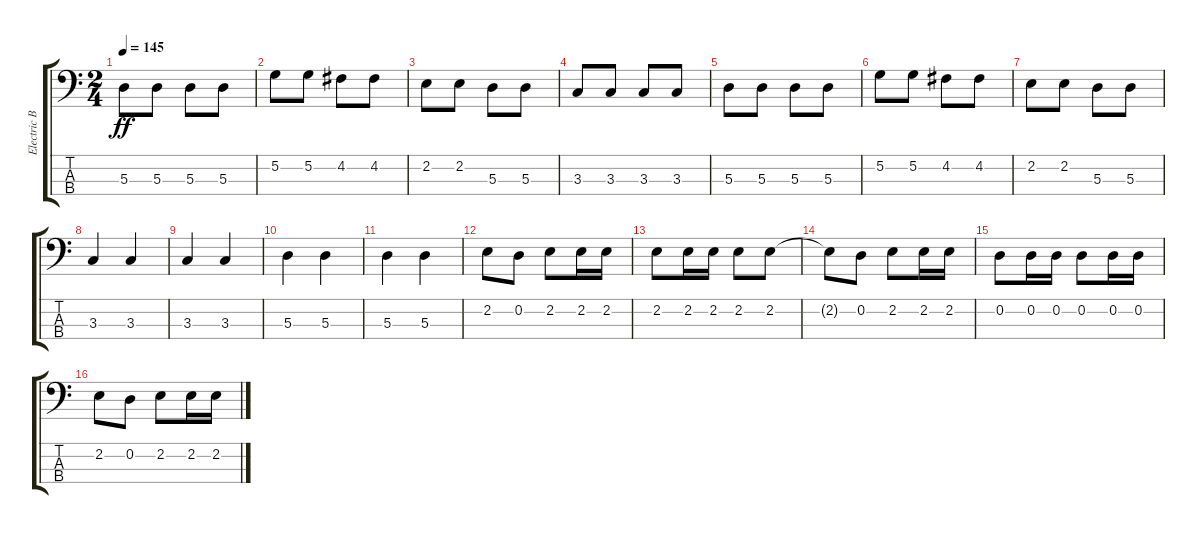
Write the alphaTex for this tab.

\track ("Electric Bass" "Electric B") {instrument electricbasspick}
\staff {score tabs}
\tuning (G2 D2 A1 E1) {hide}
\ts (2 4)
\tempo 145
\clef f4
\ks c
5.3.8{dy ff} 5.3.8 5.3.8 5.3.8 |
5.2.8 5.2.8 4.2.8 4.2.8 |
2.2.8 2.2.8 5.3.8 5.3.8 |
3.3.8 3.3.8 3.3.8 3.3.8 |
5.3.8 5.3.8 5.3.8 5.3.8 |
5.2.8 5.2.8 4.2.8 4.2.8 |
2.2.8 2.2.8 5.3.8 5.3.8 |
3.3.4 3.3.4 |
3.3.4 3.3.4 |
5.3.4 5.3.4 |
5.3.4 5.3.4 |
2.2.8 0.2.8 2.2.8 2.2.16 2.2.16 |
2.2.8 2.2.16 2.2.16 2.2.8 2.2.8 |
2.2{t}.8 0.2.8 2.2.8 2.2.16 2.2.16 |
0.2.8 0.2.16 0.2.16 0.2.8 0.2.16 0.2.16 |
2.2.8 0.2.8 2.2.8 2.2.16 2.2.16
